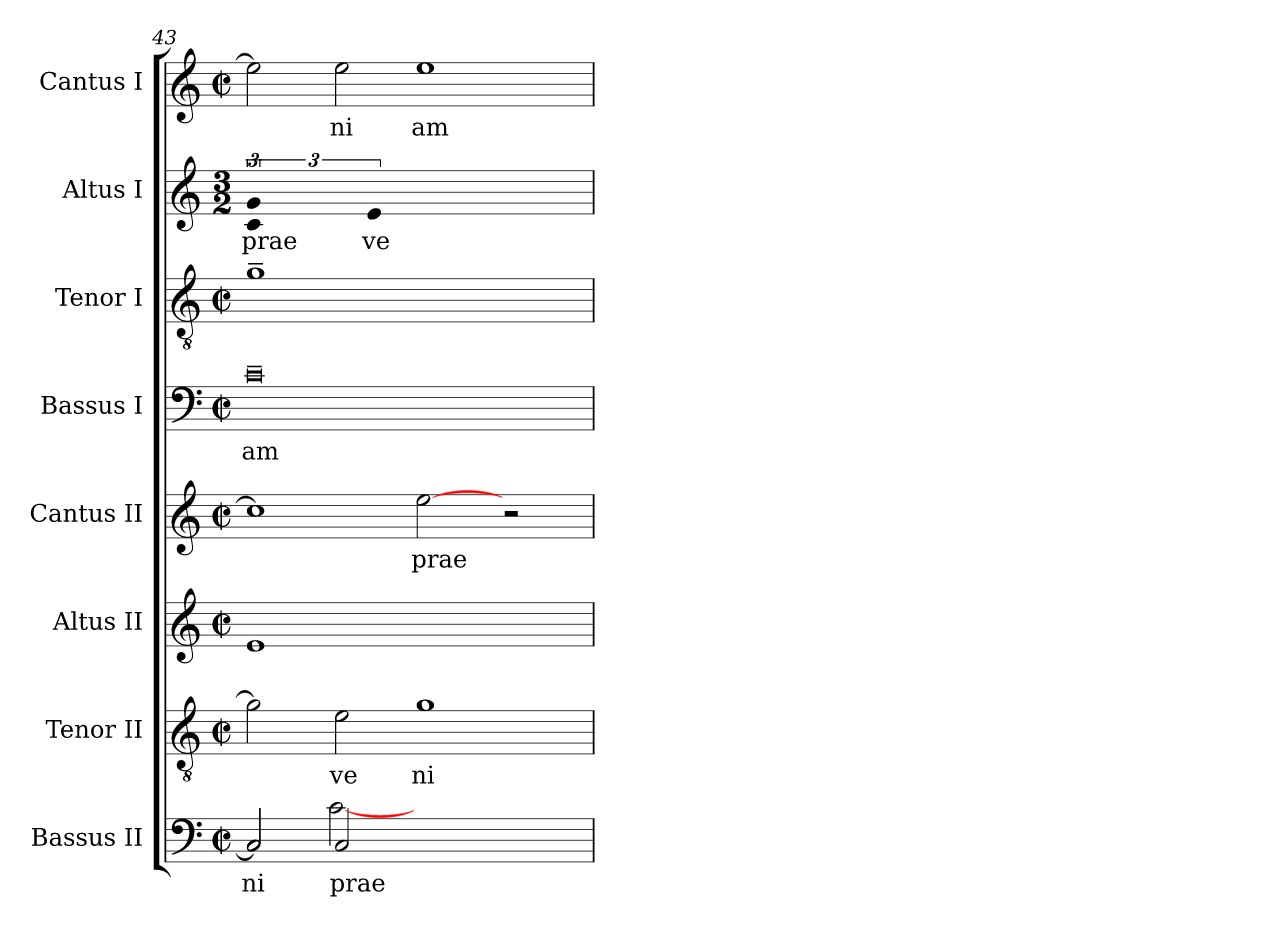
**kern	**text	**kern	**text	**kern	**kern	**text	**kern	**text	**kern	**kern	**text	**kern	**text
*part8	*part8	*part7	*part7	*part6	*part5	*part5	*part4	*part4	*part3	*part2	*part2	*part1	*part1
*staff8	*staff8	*staff7	*staff7	*staff6	*staff5	*staff5	*staff4	*staff4	*staff3	*staff2	*staff2	*staff1	*staff1
*I"Bassus II	*	*I"Tenor II	*	*I"Altus II	*I"Cantus II	*	*I"Bassus I	*	*I"Tenor I	*I"Altus I	*	*I"Cantus I	*
!!LO:LB:g=z
*clefF4	*	*clefGv2	*	*clefG2	*clefG2	*	*clefF4	*	*clefGv2	*clefG2	*	*clefG2	*
*M2/2	*	*M2/2	*	*M2/2	*M2/2	*	*M2/2	*	*M2/2	*M3/2	*	*M2/2	*
*met(c|)	*	*met(c|)	*	*met(c|)	*met(c|)	*	*met(c|)	*	*met(c|)	*	*	*met(c|)	*
=43	=43	=43	=43	=43	=43	=43	=43	=43	=43	=43	=43	=43	=43
*^	*	*	*	*	*	*	*	*	*	*^	*	*	*
!	!	!LO:LY:b:cj	!	!	!LO:N:vis=0	!	!	!LO:N:vis=0	!LO:LY:b:cj	!	!LO:N:vis=1	!LO:N:vis=2	!LO:LY:b:cj	!	!
*	*	*	*	*	*^	*	*	*	*	*	*	*	*	*	*
2C/]	2C/	-ni	2g\]	.	1e	64ryy	1cc]	.	1c~>	am	1g~>	3%2g	3c/	prae	2ee\]	.
.	.	.	.	.	.	1ryy	.	.	.	.	.	.	.	.	.	.
.	.	.	.	.	.	.	.	.	.	.	.	.	1ryy	.	.	.
!	!	!LO:LY:b:cj	!	!	!	!	!	!	!	!	!	!	!	!	!	!
!	!	!LO:LY:b	!	!LO:LY:b:cj	!	!	!	!	!	!	!	!	!	!	!	!LO:LY:b:cj
2C/	[>2c\	prae	2e\	-ve	.	.	.	.	.	.	.	.	.	.	2ee\	ni
!	!	!	!	!	!	!	!	!	!	!	!	!LO:N:vis=2	!	!LO:LY:b:cj	!	!
.	.	.	.	.	.	.	.	.	.	.	.	3e/	.	ve	.	.
!	!	!	!	!LO:LY:b:cj	!	!	!	!LO:LY:b	!	!	!	!	!	!	!	!LO:LY:b:cj
1ryy	1ryy	.	1g	ni	1ryy	.	[>2ee\	prae-	1ryy	.	1ryy	1ryy	.	.	1ee	am
.	.	.	.	.	.	2ryy	.	.	.	.	.	.	.	.	.	.
.	.	.	.	.	.	.	.	.	.	.	.	.	3%2ryy	.	.	.
.	.	.	.	.	.	.	2r	.	.	.	.	.	.	.	.	.
.	.	.	.	.	.	4ryy	.	.	.	.	.	.	.	.	.	.
.	.	.	.	.	.	8...ryy	.	.	.	.	.	.	.	.	.	.
*v	*v	*	*	*	*v	*v	*	*	*	*	*	*v	*v	*	*	*
=	=	=	=	=	=	=	=	=	=	=	=	=	=
*-	*-	*-	*-	*-	*-	*-	*-	*-	*-	*-	*-	*-	*-
